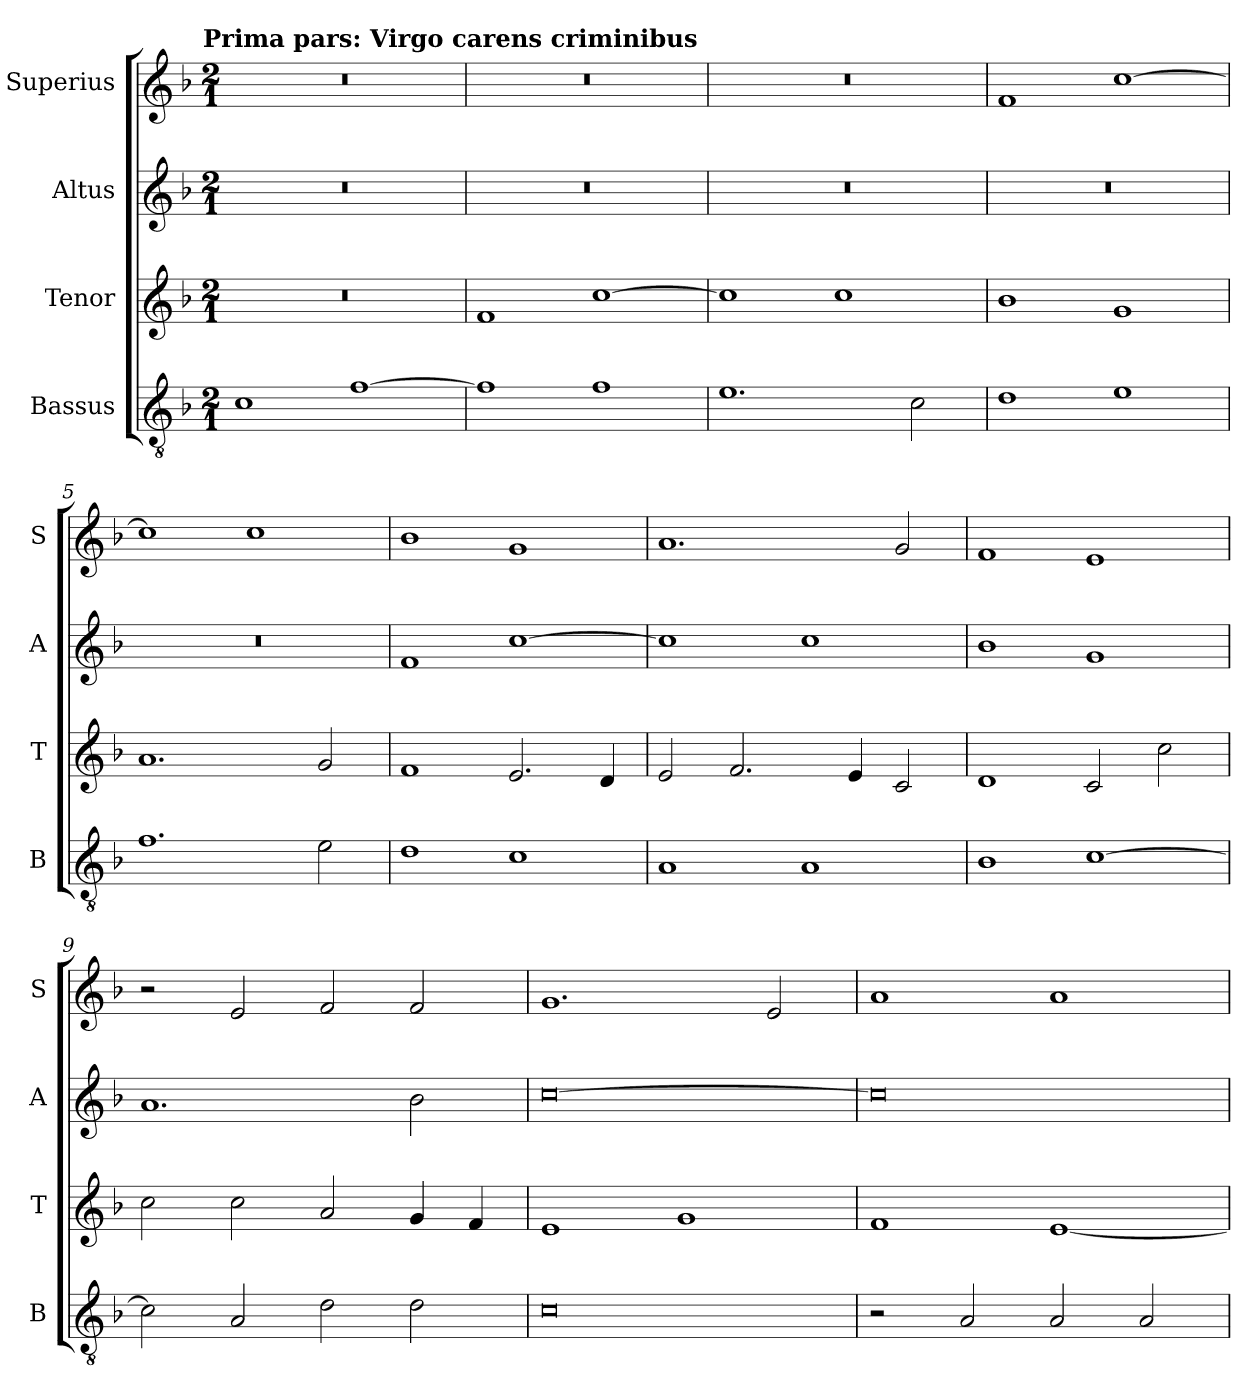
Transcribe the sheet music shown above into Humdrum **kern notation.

**kern	**kern	**kern	**kern
*part4	*part3	*part2	*part1
*staff4	*staff3	*staff2	*staff1
*I"Bassus	*I"Tenor	*I"Altus	*I"Superius
*I'B	*I'T	*I'A	*I'S
*clefGv2	*clefG2	*clefG2	*clefG2
*k[b-]	*k[b-]	*k[b-]	*k[b-]
*F:	*F:	*F:	*F:
!!LO:TX:omd:t=Prima pars&colon; Virgo carens criminibus
*M2/1	*M2/1	*M2/1	*M2/1
=1	=1	=1	=1
1c	0r	0r	0r
[1f	.	.	.
=2	=2	=2	=2
1f]	1f	0r	0r
1f	[1cc	.	.
=3	=3	=3	=3
1.e	1cc]	0r	0r
.	1cc	.	.
2c	.	.	.
=4	=4	=4	=4
1d	1b-	0r	1f
1e	1g	.	[1cc
=5	=5	=5	=5
1.f	1.a	0r	1cc]
.	.	.	1cc
2e	2g	.	.
=6	=6	=6	=6
1d	1f	1f	1b-
1c	2.e	[1cc	1g
.	4d	.	.
=7	=7	=7	=7
1A	2e	1cc]	1.a
.	2.f	.	.
1A	.	1cc	.
.	4e	.	.
.	2c	.	2g
=8	=8	=8	=8
1B-	1d	1b-	1f
[1c	2c	1g	1e
.	2cc	.	.
=9	=9	=9	=9
2c]	2cc	1.a	2r
2A	2cc	.	2e
2d	2a	.	2f
2d	4g	2b-	2f
.	4f	.	.
=10	=10	=10	=10
0c	1e	[0cc	1.g
.	1g	.	.
.	.	.	2e
=11	=11	=11	=11
2r	1f	0cc]	1a
2A	.	.	.
2A	[1e	.	1a
2A	.	.	.
=	=	=	=
*-	*-	*-	*-
